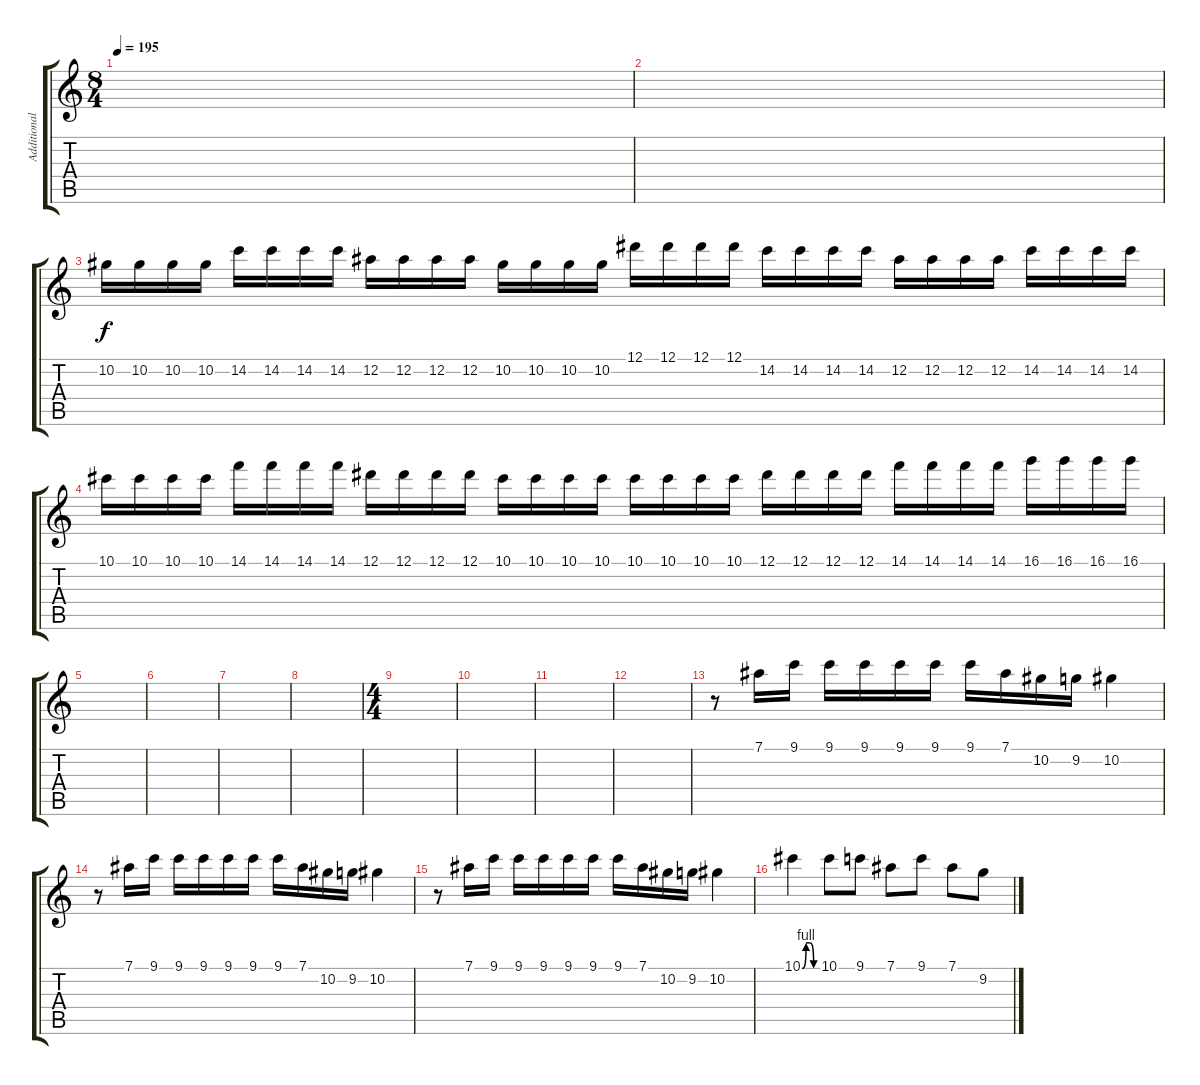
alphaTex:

\track ("Additional Guitar 1" "Additional") {instrument distortionguitar}
\staff {score tabs}
\tuning (Eb4 Bb3 Gb3 Db3 Ab2 Eb2) {hide}
\ts (8 4)
\tempo 195
\clef g2
\ks c
|
|
10.2.16 10.2.16 10.2.16 10.2.16 14.2.16 14.2.16 14.2.16 14.2.16 12.2.16 12.2.16 12.2.16 12.2.16 10.2.16 10.2.16 10.2.16 10.2.16 12.1.16 12.1.16 12.1.16 12.1.16 14.2.16 14.2.16 14.2.16 14.2.16 12.2.16 12.2.16 12.2.16 12.2.16 14.2.16 14.2.16 14.2.16 14.2.16 |
10.1.16 10.1.16 10.1.16 10.1.16 14.1.16 14.1.16 14.1.16 14.1.16 12.1.16 12.1.16 12.1.16 12.1.16 10.1.16 10.1.16 10.1.16 10.1.16 10.1.16 10.1.16 10.1.16 10.1.16 12.1.16 12.1.16 12.1.16 12.1.16 14.1.16 14.1.16 14.1.16 14.1.16 16.1.16 16.1.16 16.1.16 16.1.16 |
|
|
|
|
\ts (4 4)
|
|
|
|
r.8 7.1.16 9.1.16 9.1.16 9.1.16 9.1.16 9.1.16 9.1.16 7.1.16 10.2.16 9.2.16 10.2.4 |
r.8 7.1.16 9.1.16 9.1.16 9.1.16 9.1.16 9.1.16 9.1.16 7.1.16 10.2.16 9.2.16 10.2.4 |
r.8 7.1.16 9.1.16 9.1.16 9.1.16 9.1.16 9.1.16 9.1.16 7.1.16 10.2.16 9.2.16 10.2.4 |
10.1{be (custom 0 0 15 4 30 4 45 0 60 0)}.4 10.1.8 9.1.8 7.1.8 9.1.8 7.1.8 9.2.8
